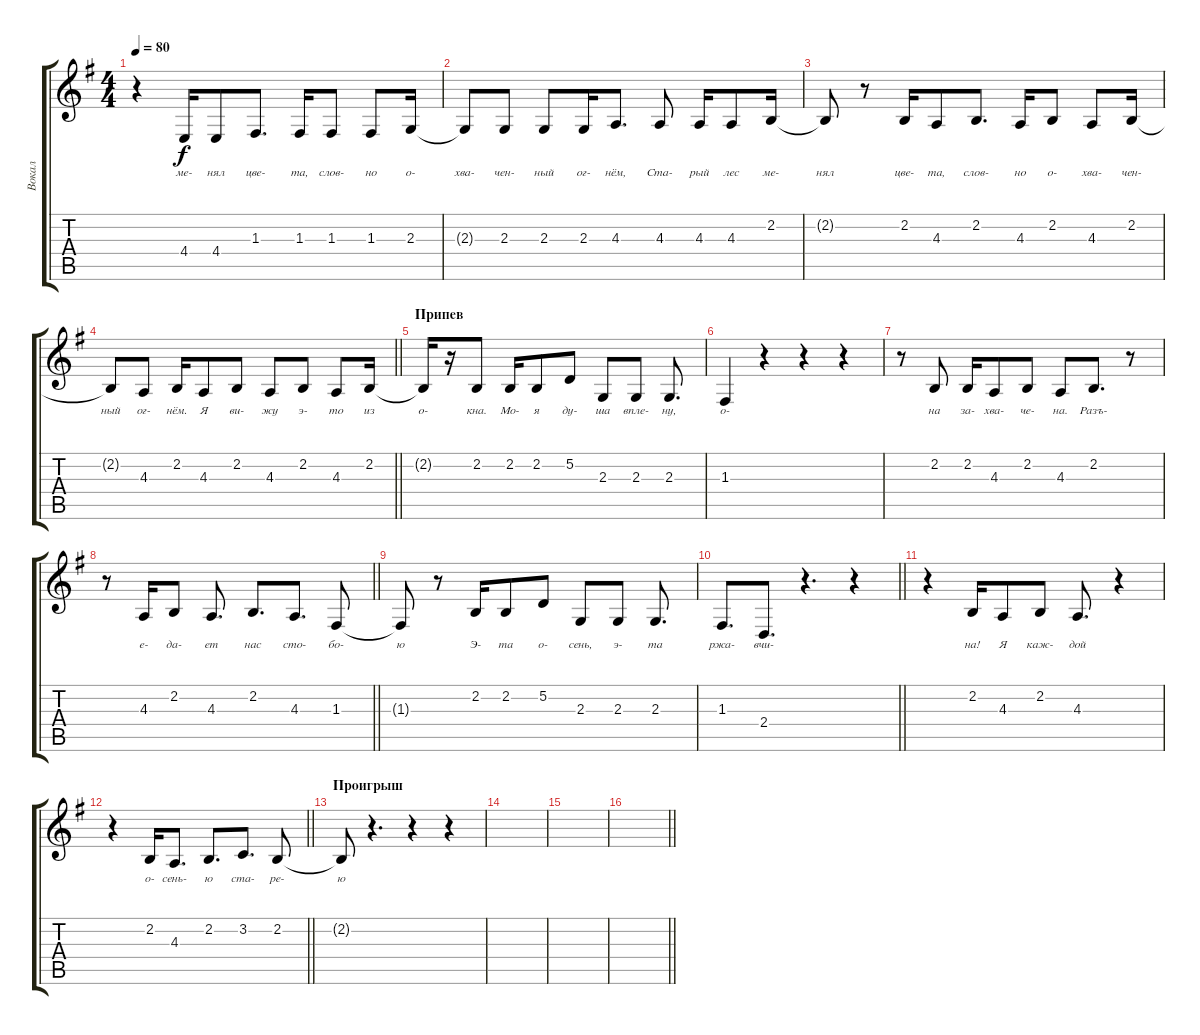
\track ("Вокал" "Вокал") {instrument violin}
\staff {score tabs}
\tuning (D4 A3 F3 C3 G2 C2) {hide}
\ts (4 4)
\tempo 80
\clef g2
\ks eminor
r.4{dy f} 4.4.16{lyrics (0 "ме-") lyrics (1 "") lyrics (2 "") lyrics (3 "") lyrics (4 "")} 4.4.8{lyrics (0 "нял") lyrics (1 "") lyrics (2 "") lyrics (3 "") lyrics (4 "")} 1.3.8{d lyrics (0 "цве-") lyrics (1 "") lyrics (2 "") lyrics (3 "") lyrics (4 "")} 1.3.16{lyrics (0 "та,") lyrics (1 "") lyrics (2 "") lyrics (3 "") lyrics (4 "")} 1.3.8{lyrics (0 "слов-") lyrics (1 "") lyrics (2 "") lyrics (3 "") lyrics (4 "")} 1.3.8{lyrics (0 "но") lyrics (1 "") lyrics (2 "") lyrics (3 "") lyrics (4 "")} 2.3.16{lyrics (0 "о-") lyrics (1 "") lyrics (2 "") lyrics (3 "") lyrics (4 "")} |
2.3{t}.8{lyrics (0 "хва-") lyrics (1 "") lyrics (2 "") lyrics (3 "") lyrics (4 "")} 2.3.8{lyrics (0 "чен-") lyrics (1 "") lyrics (2 "") lyrics (3 "") lyrics (4 "")} 2.3.8{lyrics (0 "ный") lyrics (1 "") lyrics (2 "") lyrics (3 "") lyrics (4 "")} 2.3.16{lyrics (0 "ог-") lyrics (1 "") lyrics (2 "") lyrics (3 "") lyrics (4 "")} 4.3.8{d lyrics (0 "нём,") lyrics (1 "") lyrics (2 "") lyrics (3 "") lyrics (4 "")} 4.3.8{lyrics (0 "Ста-") lyrics (1 "") lyrics (2 "") lyrics (3 "") lyrics (4 "")} 4.3.16{lyrics (0 "рый") lyrics (1 "") lyrics (2 "") lyrics (3 "") lyrics (4 "")} 4.3.8{lyrics (0 "лес") lyrics (1 "") lyrics (2 "") lyrics (3 "") lyrics (4 "")} 2.2.16{lyrics (0 "ме-") lyrics (1 "") lyrics (2 "") lyrics (3 "") lyrics (4 "")} |
2.2{t}.8{lyrics (0 "нял") lyrics (1 "") lyrics (2 "") lyrics (3 "") lyrics (4 "")} r.8 2.2.16{lyrics (0 "цве-") lyrics (1 "") lyrics (2 "") lyrics (3 "") lyrics (4 "")} 4.3.8{lyrics (0 "та,") lyrics (1 "") lyrics (2 "") lyrics (3 "") lyrics (4 "")} 2.2.8{d lyrics (0 "слов-") lyrics (1 "") lyrics (2 "") lyrics (3 "") lyrics (4 "")} 4.3.16{lyrics (0 "но") lyrics (1 "") lyrics (2 "") lyrics (3 "") lyrics (4 "")} 2.2.8{lyrics (0 "о-") lyrics (1 "") lyrics (2 "") lyrics (3 "") lyrics (4 "")} 4.3.8{lyrics (0 "хва-") lyrics (1 "") lyrics (2 "") lyrics (3 "") lyrics (4 "")} 2.2.16{lyrics (0 "чен-") lyrics (1 "") lyrics (2 "") lyrics (3 "") lyrics (4 "")} |
\barLineRight lightlight
2.2{t}.8{lyrics (0 "ный") lyrics (1 "") lyrics (2 "") lyrics (3 "") lyrics (4 "")} 4.3.8{lyrics (0 "ог-") lyrics (1 "") lyrics (2 "") lyrics (3 "") lyrics (4 "")} 2.2.16{lyrics (0 "нём.") lyrics (1 "") lyrics (2 "") lyrics (3 "") lyrics (4 "")} 4.3.8{lyrics (0 "Я") lyrics (1 "") lyrics (2 "") lyrics (3 "") lyrics (4 "")} 2.2.8{lyrics (0 "ви-") lyrics (1 "") lyrics (2 "") lyrics (3 "") lyrics (4 "")} 4.3.8{lyrics (0 "жу") lyrics (1 "") lyrics (2 "") lyrics (3 "") lyrics (4 "")} 2.2.8{lyrics (0 "э-") lyrics (1 "") lyrics (2 "") lyrics (3 "") lyrics (4 "")} 4.3.8{lyrics (0 "то") lyrics (1 "") lyrics (2 "") lyrics (3 "") lyrics (4 "")} 2.2.16{lyrics (0 "из") lyrics (1 "") lyrics (2 "") lyrics (3 "") lyrics (4 "")} |
\section ("" "Припев")
2.2{t}.16{lyrics (0 "о-") lyrics (1 "") lyrics (2 "") lyrics (3 "") lyrics (4 "")} r.16 2.2.8{lyrics (0 "кна.") lyrics (1 "") lyrics (2 "") lyrics (3 "") lyrics (4 "")} 2.2.16{lyrics (0 "Мо-") lyrics (1 "") lyrics (2 "") lyrics (3 "") lyrics (4 "")} 2.2.8{lyrics (0 "я") lyrics (1 "") lyrics (2 "") lyrics (3 "") lyrics (4 "")} 5.2.8{lyrics (0 "ду-") lyrics (1 "") lyrics (2 "") lyrics (3 "") lyrics (4 "")} 2.3.8{lyrics (0 "ша") lyrics (1 "") lyrics (2 "") lyrics (3 "") lyrics (4 "")} 2.3.8{lyrics (0 "впле-") lyrics (1 "") lyrics (2 "") lyrics (3 "") lyrics (4 "")} 2.3.8{d lyrics (0 "ну,") lyrics (1 "") lyrics (2 "") lyrics (3 "") lyrics (4 "")} |
1.3.4{lyrics (0 "о-") lyrics (1 "") lyrics (2 "") lyrics (3 "") lyrics (4 "")} r.4 r.4 r.4 |
r.8 2.2.8{lyrics (0 "на") lyrics (1 "") lyrics (2 "") lyrics (3 "") lyrics (4 "")} 2.2.16{lyrics (0 "за-") lyrics (1 "") lyrics (2 "") lyrics (3 "") lyrics (4 "")} 4.3.8{lyrics (0 "хва-") lyrics (1 "") lyrics (2 "") lyrics (3 "") lyrics (4 "")} 2.2.8{lyrics (0 "че-") lyrics (1 "") lyrics (2 "") lyrics (3 "") lyrics (4 "")} 4.3.8{lyrics (0 "на.") lyrics (1 "") lyrics (2 "") lyrics (3 "") lyrics (4 "")} 2.2.8{d lyrics (0 "Разъ-") lyrics (1 "") lyrics (2 "") lyrics (3 "") lyrics (4 "")} r.8 |
\barLineRight lightlight
r.8 4.3.16{lyrics (0 "е-") lyrics (1 "") lyrics (2 "") lyrics (3 "") lyrics (4 "")} 2.2.8{lyrics (0 "да-") lyrics (1 "") lyrics (2 "") lyrics (3 "") lyrics (4 "")} 4.3.8{d lyrics (0 "ет") lyrics (1 "") lyrics (2 "") lyrics (3 "") lyrics (4 "")} 2.2.8{d lyrics (0 "нас") lyrics (1 "") lyrics (2 "") lyrics (3 "") lyrics (4 "")} 4.3.8{d lyrics (0 "сто-") lyrics (1 "") lyrics (2 "") lyrics (3 "") lyrics (4 "")} 1.3.8{lyrics (0 "бо-") lyrics (1 "") lyrics (2 "") lyrics (3 "") lyrics (4 "")} |
1.3{t}.8{lyrics (0 "ю") lyrics (1 "") lyrics (2 "") lyrics (3 "") lyrics (4 "")} r.8 2.2.16{lyrics (0 "Э-") lyrics (1 "") lyrics (2 "") lyrics (3 "") lyrics (4 "")} 2.2.8{lyrics (0 "та") lyrics (1 "") lyrics (2 "") lyrics (3 "") lyrics (4 "")} 5.2.8{lyrics (0 "о-") lyrics (1 "") lyrics (2 "") lyrics (3 "") lyrics (4 "")} 2.3.8{lyrics (0 "сень,") lyrics (1 "") lyrics (2 "") lyrics (3 "") lyrics (4 "")} 2.3.8{lyrics (0 "э-") lyrics (1 "") lyrics (2 "") lyrics (3 "") lyrics (4 "")} 2.3.8{d lyrics (0 "та") lyrics (1 "") lyrics (2 "") lyrics (3 "") lyrics (4 "")} |
\barLineRight lightlight
1.3.8{d lyrics (0 "ржа-") lyrics (1 "") lyrics (2 "") lyrics (3 "") lyrics (4 "")} 2.4.8{d lyrics (0 "вчи-") lyrics (1 "") lyrics (2 "") lyrics (3 "") lyrics (4 "")} r.4{d} r.4 |
r.4 2.2.16{lyrics (0 "на!") lyrics (1 "") lyrics (2 "") lyrics (3 "") lyrics (4 "")} 4.3.8{lyrics (0 "Я") lyrics (1 "") lyrics (2 "") lyrics (3 "") lyrics (4 "")} 2.2.8{lyrics (0 "каж-") lyrics (1 "") lyrics (2 "") lyrics (3 "") lyrics (4 "")} 4.3.8{d lyrics (0 "дой") lyrics (1 "") lyrics (2 "") lyrics (3 "") lyrics (4 "")} r.4 |
\barLineRight lightlight
r.4 2.2.16{lyrics (0 "о-") lyrics (1 "") lyrics (2 "") lyrics (3 "") lyrics (4 "")} 4.3.8{d lyrics (0 "сень-") lyrics (1 "") lyrics (2 "") lyrics (3 "") lyrics (4 "")} 2.2.8{d lyrics (0 "ю") lyrics (1 "") lyrics (2 "") lyrics (3 "") lyrics (4 "")} 3.2.8{d lyrics (0 "ста-") lyrics (1 "") lyrics (2 "") lyrics (3 "") lyrics (4 "")} 2.2.8{lyrics (0 "ре-") lyrics (1 "") lyrics (2 "") lyrics (3 "") lyrics (4 "")} |
\section ("" "Проигрыш")
2.2{t}.8{lyrics (0 "ю") lyrics (1 "") lyrics (2 "") lyrics (3 "") lyrics (4 "")} r.4{d} r.4 r.4 |
|
|
\barLineRight lightlight
